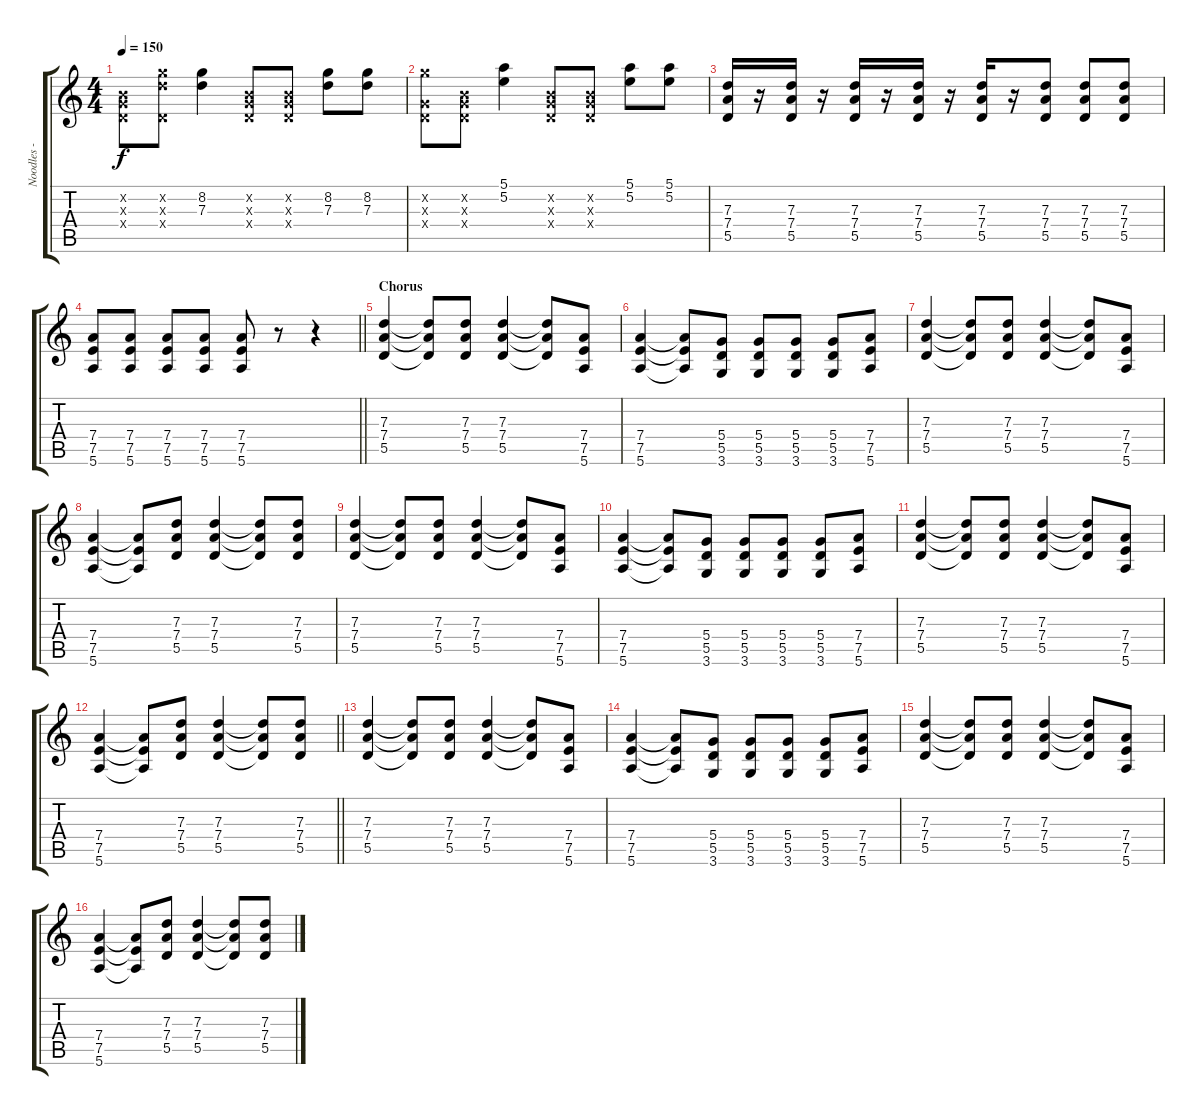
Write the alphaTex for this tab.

\track ("Noodles - Guitar" "Noodles - ") {instrument distortionguitar}
\staff {score tabs}
\tuning (E4 B3 G3 D3 A2 E2) {hide}
\ts (4 4)
\tempo 150
\clef g2
\ks c
(0.2{x} 0.3{x} 0.4{x}).8{dy f} (8.2{x} 7.3{x} 0.4{x}).8 (8.2 7.3).4 (0.2{x} 0.3{x} 0.4{x}).8 (0.2{x} 0.3{x} 0.4{x}).8 (8.2 7.3).8 (8.2 7.3).8 |
(8.2{x} 0.3{x} 0.4{x}).8 (0.2{x} 0.3{x} 0.4{x}).8 (5.1 5.2).4 (0.2{x} 0.3{x} 0.4{x}).8 (0.2{x} 0.3{x} 0.4{x}).8 (5.1 5.2).8 (5.1 5.2).8 |
(7.3 7.4 5.5).16{volume 12} r.16 (7.3 7.4 5.5).16 r.16 (7.3 7.4 5.5).16 r.16 (7.3 7.4 5.5).16 r.16 (7.3 7.4 5.5).16 r.16 (7.3 7.4 5.5).8 (7.3 7.4 5.5).8 (7.3 7.4 5.5).8 |
\barLineRight lightlight
(7.4 7.5 5.6).8 (7.4 7.5 5.6).8 (7.4 7.5 5.6).8 (7.4 7.5 5.6).8 (7.4 7.5 5.6).8 r.8 r.4 |
\section ("" "Chorus")
(7.3 7.4 5.5).4 (7.3{t} 7.4{t} 5.5{t}).8 (7.3 7.4 5.5).8 (7.3 7.4 5.5).4 (7.3{t} 7.4{t} 5.5{t}).8 (7.4 7.5 5.6).8 |
(7.4 7.5 5.6).4 (7.4{t} 7.5{t} 5.6{t}).8 (5.4 5.5 3.6).8 (5.4 5.5 3.6).8 (5.4 5.5 3.6).8 (5.4 5.5 3.6).8 (7.4 7.5 5.6).8 |
(7.3 7.4 5.5).4 (7.3{t} 7.4{t} 5.5{t}).8 (7.3 7.4 5.5).8 (7.3 7.4 5.5).4 (7.3{t} 7.4{t} 5.5{t}).8 (7.4 7.5 5.6).8 |
(7.4 7.5 5.6).4 (7.4{t} 7.5{t} 5.6{t}).8 (7.3 7.4 5.5).8 (7.3 7.4 5.5).4 (7.3{t} 7.4{t} 5.5{t}).8 (7.3 7.4 5.5).8 |
(7.3 7.4 5.5).4 (7.3{t} 7.4{t} 5.5{t}).8 (7.3 7.4 5.5).8 (7.3 7.4 5.5).4 (7.3{t} 7.4{t} 5.5{t}).8 (7.4 7.5 5.6).8 |
(7.4 7.5 5.6).4 (7.4{t} 7.5{t} 5.6{t}).8 (5.4 5.5 3.6).8 (5.4 5.5 3.6).8 (5.4 5.5 3.6).8 (5.4 5.5 3.6).8 (7.4 7.5 5.6).8 |
(7.3 7.4 5.5).4 (7.3{t} 7.4{t} 5.5{t}).8 (7.3 7.4 5.5).8 (7.3 7.4 5.5).4 (7.3{t} 7.4{t} 5.5{t}).8 (7.4 7.5 5.6).8 |
\barLineRight lightlight
(7.4 7.5 5.6).4 (7.4{t} 7.5{t} 5.6{t}).8 (7.3 7.4 5.5).8 (7.3 7.4 5.5).4 (7.3{t} 7.4{t} 5.5{t}).8 (7.3 7.4 5.5).8 |
(7.3 7.4 5.5).4 (7.3{t} 7.4{t} 5.5{t}).8 (7.3 7.4 5.5).8 (7.3 7.4 5.5).4 (7.3{t} 7.4{t} 5.5{t}).8 (7.4 7.5 5.6).8 |
(7.4 7.5 5.6).4 (7.4{t} 7.5{t} 5.6{t}).8 (5.4 5.5 3.6).8 (5.4 5.5 3.6).8 (5.4 5.5 3.6).8 (5.4 5.5 3.6).8 (7.4 7.5 5.6).8 |
(7.3 7.4 5.5).4 (7.3{t} 7.4{t} 5.5{t}).8 (7.3 7.4 5.5).8 (7.3 7.4 5.5).4 (7.3{t} 7.4{t} 5.5{t}).8 (7.4 7.5 5.6).8 |
(7.4 7.5 5.6).4 (7.4{t} 7.5{t} 5.6{t}).8 (7.3 7.4 5.5).8 (7.3 7.4 5.5).4 (7.3{t} 7.4{t} 5.5{t}).8 (7.3 7.4 5.5).8
